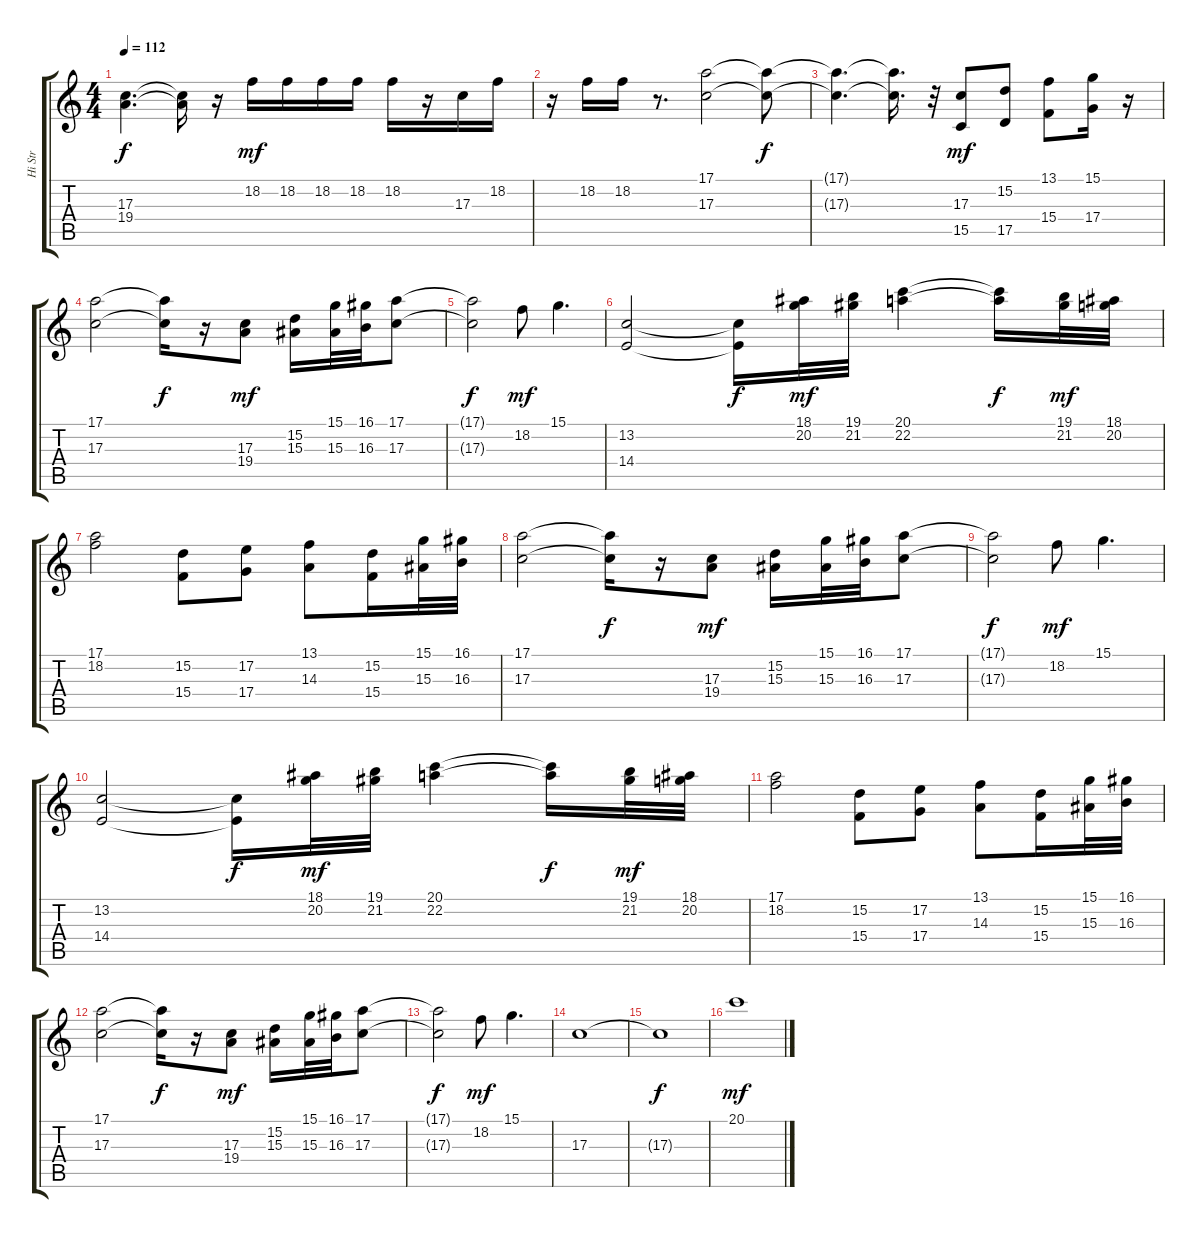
\track ("Hi Str" "Hi Str") {instrument stringensemble1}
\staff {score tabs}
\tuning (E4 B3 G3 D3 A2 E2) {hide}
\ts (4 4)
\tempo 112
\clef g2
\ks c
(17.3{t} 19.4{t}).4{d dy f} (17.3{t} 19.4{t}).16 r.16 18.2.16{dy mf} 18.2.16 18.2.16 18.2.16 18.2.16 r.16 17.3.16 18.2.16 |
r.16 18.2.16 18.2.16 r.8{d} (17.1 17.3).2 (17.1{t} 17.3{t}).8{dy f} |
(17.1{t} 17.3{t}).4{d} (17.1{t} 17.3{t}).16{d} r.32 (17.3 15.5).8{dy mf} (15.2 17.5).8 (13.1 15.4).8 (15.1 17.4).16 r.16 |
(17.1 17.3).2 (17.1{t} 17.3{t}).16{dy f} r.16 (17.3 19.4).8{dy mf} (15.2 15.3).16 (15.1 15.3).32 (16.1 16.3).32 (17.1 17.3).8 |
(17.1{t} 17.3{t}).2{dy f} 18.2.8{dy mf} 15.1.4{d} |
(13.2 14.4).2 (13.2{t} 14.4{t}).16{dy f} (18.1 20.2).32{dy mf} (19.1 21.2).32 (20.1 22.2).4 (20.1{t} 22.2{t}).16{dy f} (19.1 21.2).32{dy mf} (18.1 20.2).32 |
(17.1 18.2).2 (15.2 15.4).8 (17.2 17.4).8 (13.1 14.3).8 (15.2 15.4).16 (15.1 15.3).32 (16.1 16.3).32 |
(17.1 17.3).2 (17.1{t} 17.3{t}).16{dy f} r.16 (17.3 19.4).8{dy mf} (15.2 15.3).16 (15.1 15.3).32 (16.1 16.3).32 (17.1 17.3).8 |
(17.1{t} 17.3{t}).2{dy f} 18.2.8{dy mf} 15.1.4{d} |
(13.2 14.4).2 (13.2{t} 14.4{t}).16{dy f} (18.1 20.2).32{dy mf} (19.1 21.2).32 (20.1 22.2).4 (20.1{t} 22.2{t}).16{dy f} (19.1 21.2).32{dy mf} (18.1 20.2).32 |
(17.1 18.2).2 (15.2 15.4).8 (17.2 17.4).8 (13.1 14.3).8 (15.2 15.4).16 (15.1 15.3).32 (16.1 16.3).32 |
(17.1 17.3).2 (17.1{t} 17.3{t}).16{dy f} r.16 (17.3 19.4).8{dy mf} (15.2 15.3).16 (15.1 15.3).32 (16.1 16.3).32 (17.1 17.3).8 |
(17.1{t} 17.3{t}).2{dy f} 18.2.8{dy mf} 15.1.4{d} |
17.3.1 |
17.3{t}.1{dy f} |
20.1.1{dy mf}
